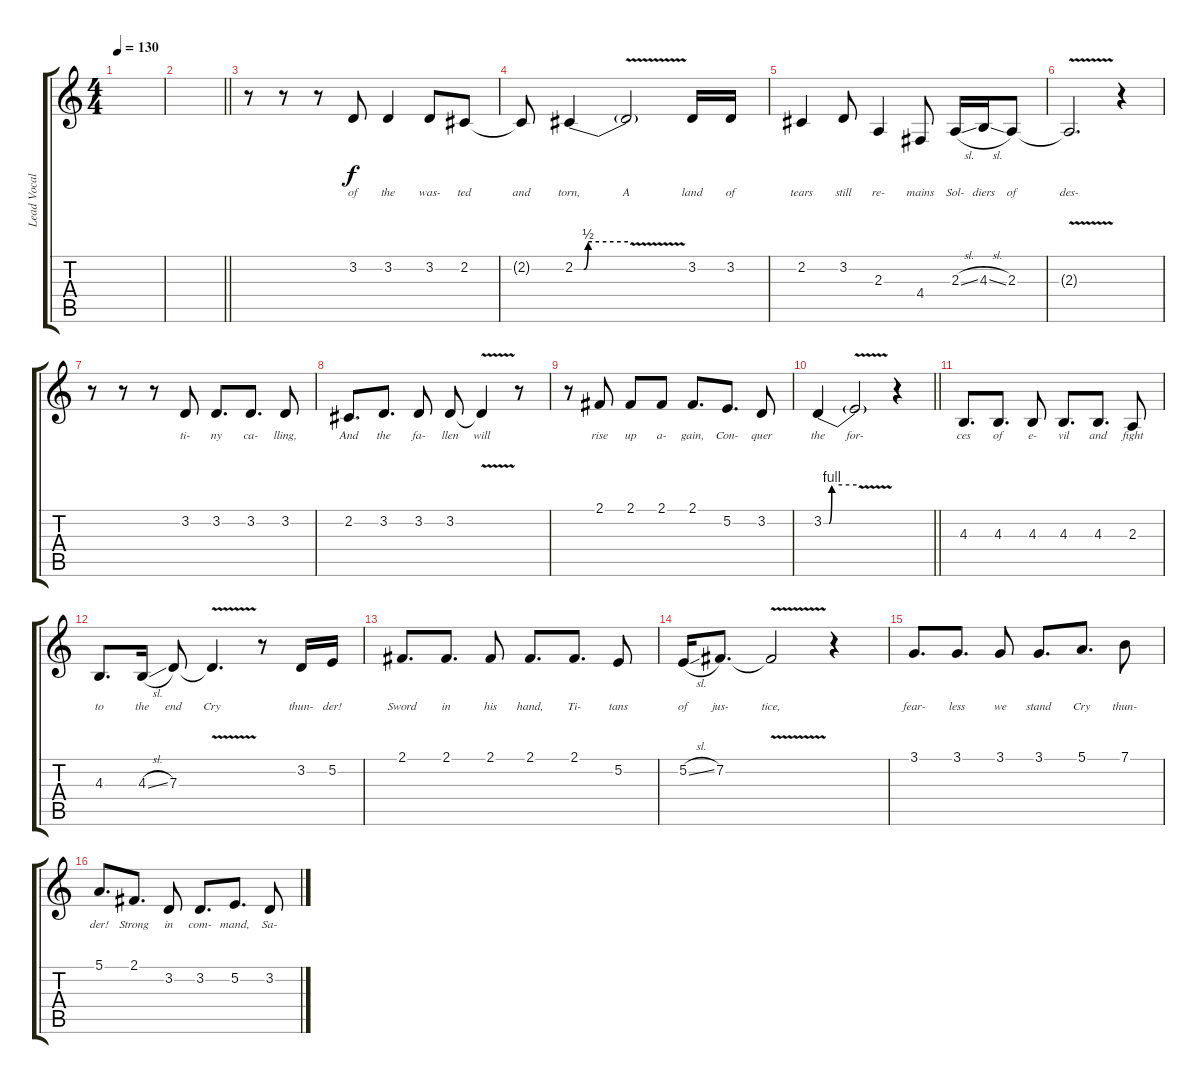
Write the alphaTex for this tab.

\track ("Lead Vocal - Marc Hudson" "Lead Vocal") {instrument clarinet}
\staff {score tabs}
\tuning (E4 B3 G3 D3 A2 E2) {hide}
\ts (4 4)
\tempo 130
\clef g2
\ks c
|
\barLineRight lightlight
|
\section ("" "")
r.8 r.8 r.8 3.2.8{lyrics (0 "of") lyrics (1 "") lyrics (2 "") lyrics (3 "") lyrics (4 "")} 3.2.4{lyrics (0 "the") lyrics (1 "") lyrics (2 "") lyrics (3 "") lyrics (4 "")} 3.2.8{lyrics (0 "was-") lyrics (1 "") lyrics (2 "") lyrics (3 "") lyrics (4 "")} 2.2.8{lyrics (0 "ted") lyrics (1 "") lyrics (2 "") lyrics (3 "") lyrics (4 "")} |
2.2{t}.8{lyrics (0 "and") lyrics (1 "") lyrics (2 "") lyrics (3 "") lyrics (4 "")} 2.2{be (custom 0 0 10 0 15 2 60 2)}.4{lyrics (0 "torn,") lyrics (1 "") lyrics (2 "") lyrics (3 "") lyrics (4 "")} 2.2{v t}.2{lyrics (0 "A") lyrics (1 "") lyrics (2 "") lyrics (3 "") lyrics (4 "")} 3.2.16{lyrics (0 "land") lyrics (1 "") lyrics (2 "") lyrics (3 "") lyrics (4 "")} 3.2.16{lyrics (0 "of") lyrics (1 "") lyrics (2 "") lyrics (3 "") lyrics (4 "")} |
2.2.4{lyrics (0 "tears") lyrics (1 "") lyrics (2 "") lyrics (3 "") lyrics (4 "")} 3.2.8{lyrics (0 "still") lyrics (1 "") lyrics (2 "") lyrics (3 "") lyrics (4 "")} 2.3.4{lyrics (0 "re-") lyrics (1 "") lyrics (2 "") lyrics (3 "") lyrics (4 "")} 4.4.8{lyrics (0 "mains") lyrics (1 "") lyrics (2 "") lyrics (3 "") lyrics (4 "")} 2.3{sl}.16{lyrics (0 "Sol-") lyrics (1 "") lyrics (2 "") lyrics (3 "") lyrics (4 "")} 4.3{sl}.16{lyrics (0 "diers") lyrics (1 "") lyrics (2 "") lyrics (3 "") lyrics (4 "")} 2.3.8{lyrics (0 "of") lyrics (1 "") lyrics (2 "") lyrics (3 "") lyrics (4 "")} |
2.3{v t}.2{d lyrics (0 "des-") lyrics (1 "") lyrics (2 "") lyrics (3 "") lyrics (4 "")} r.4 |
r.8 r.8 r.8 3.2.8{lyrics (0 "ti-") lyrics (1 "") lyrics (2 "") lyrics (3 "") lyrics (4 "")} 3.2.8{d lyrics (0 "ny") lyrics (1 "") lyrics (2 "") lyrics (3 "") lyrics (4 "")} 3.2.8{d lyrics (0 "ca-") lyrics (1 "") lyrics (2 "") lyrics (3 "") lyrics (4 "")} 3.2.8{lyrics (0 "lling,") lyrics (1 "") lyrics (2 "") lyrics (3 "") lyrics (4 "")} |
2.2.8{d lyrics (0 "And") lyrics (1 "") lyrics (2 "") lyrics (3 "") lyrics (4 "")} 3.2.8{d lyrics (0 "the") lyrics (1 "") lyrics (2 "") lyrics (3 "") lyrics (4 "")} 3.2.8{lyrics (0 "fa-") lyrics (1 "") lyrics (2 "") lyrics (3 "") lyrics (4 "")} 3.2.8{lyrics (0 "llen") lyrics (1 "") lyrics (2 "") lyrics (3 "") lyrics (4 "")} 3.2{v t}.4{lyrics (0 "will") lyrics (1 "") lyrics (2 "") lyrics (3 "") lyrics (4 "")} r.8 |
r.8 2.1.8{lyrics (0 "rise") lyrics (1 "") lyrics (2 "") lyrics (3 "") lyrics (4 "")} 2.1.8{lyrics (0 "up") lyrics (1 "") lyrics (2 "") lyrics (3 "") lyrics (4 "")} 2.1.8{lyrics (0 "a-") lyrics (1 "") lyrics (2 "") lyrics (3 "") lyrics (4 "")} 2.1.8{d lyrics (0 "gain,") lyrics (1 "") lyrics (2 "") lyrics (3 "") lyrics (4 "")} 5.2.8{d lyrics (0 "Con-") lyrics (1 "") lyrics (2 "") lyrics (3 "") lyrics (4 "")} 3.2.8{lyrics (0 "quer") lyrics (1 "") lyrics (2 "") lyrics (3 "") lyrics (4 "")} |
\barLineRight lightlight
3.2{be (custom 0 0 10 0 15 4 60 4)}.4{lyrics (0 "the") lyrics (1 "") lyrics (2 "") lyrics (3 "") lyrics (4 "")} 3.2{v t}.2{lyrics (0 "for-") lyrics (1 "") lyrics (2 "") lyrics (3 "") lyrics (4 "")} r.4 |
\section ("" "")
4.3.8{d lyrics (0 "ces") lyrics (1 "") lyrics (2 "") lyrics (3 "") lyrics (4 "")} 4.3.8{d lyrics (0 "of") lyrics (1 "") lyrics (2 "") lyrics (3 "") lyrics (4 "")} 4.3.8{lyrics (0 "e-") lyrics (1 "") lyrics (2 "") lyrics (3 "") lyrics (4 "")} 4.3.8{d lyrics (0 "vil") lyrics (1 "") lyrics (2 "") lyrics (3 "") lyrics (4 "")} 4.3.8{d lyrics (0 "and") lyrics (1 "") lyrics (2 "") lyrics (3 "") lyrics (4 "")} 2.3.8{lyrics (0 "fight") lyrics (1 "") lyrics (2 "") lyrics (3 "") lyrics (4 "")} |
4.3.8{d lyrics (0 "to") lyrics (1 "") lyrics (2 "") lyrics (3 "") lyrics (4 "")} 4.3{sl}.16{lyrics (0 "the") lyrics (1 "") lyrics (2 "") lyrics (3 "") lyrics (4 "")} 7.3.8{lyrics (0 "end") lyrics (1 "") lyrics (2 "") lyrics (3 "") lyrics (4 "")} 7.3{v t}.4{d lyrics (0 "Cry") lyrics (1 "") lyrics (2 "") lyrics (3 "") lyrics (4 "")} r.8 3.2.16{lyrics (0 "thun-") lyrics (1 "") lyrics (2 "") lyrics (3 "") lyrics (4 "")} 5.2.16{lyrics (0 "der!") lyrics (1 "") lyrics (2 "") lyrics (3 "") lyrics (4 "")} |
2.1.8{d lyrics (0 "Sword") lyrics (1 "") lyrics (2 "") lyrics (3 "") lyrics (4 "")} 2.1.8{d lyrics (0 "in") lyrics (1 "") lyrics (2 "") lyrics (3 "") lyrics (4 "")} 2.1.8{lyrics (0 "his") lyrics (1 "") lyrics (2 "") lyrics (3 "") lyrics (4 "")} 2.1.8{d lyrics (0 "hand,") lyrics (1 "") lyrics (2 "") lyrics (3 "") lyrics (4 "")} 2.1.8{d lyrics (0 "Ti-") lyrics (1 "") lyrics (2 "") lyrics (3 "") lyrics (4 "")} 5.2.8{lyrics (0 "tans") lyrics (1 "") lyrics (2 "") lyrics (3 "") lyrics (4 "")} |
5.2{sl}.16{lyrics (0 "of") lyrics (1 "") lyrics (2 "") lyrics (3 "") lyrics (4 "")} 7.2.8{d lyrics (0 "jus-") lyrics (1 "") lyrics (2 "") lyrics (3 "") lyrics (4 "")} 7.2{v t}.2{lyrics (0 "tice,") lyrics (1 "") lyrics (2 "") lyrics (3 "") lyrics (4 "")} r.4 |
3.1.8{d lyrics (0 "fear-") lyrics (1 "") lyrics (2 "") lyrics (3 "") lyrics (4 "")} 3.1.8{d lyrics (0 "less") lyrics (1 "") lyrics (2 "") lyrics (3 "") lyrics (4 "")} 3.1.8{lyrics (0 "we") lyrics (1 "") lyrics (2 "") lyrics (3 "") lyrics (4 "")} 3.1.8{d lyrics (0 "stand") lyrics (1 "") lyrics (2 "") lyrics (3 "") lyrics (4 "")} 5.1.8{d lyrics (0 "Cry") lyrics (1 "") lyrics (2 "") lyrics (3 "") lyrics (4 "")} 7.1.8{lyrics (0 "thun-") lyrics (1 "") lyrics (2 "") lyrics (3 "") lyrics (4 "")} |
5.1.8{d lyrics (0 "der!") lyrics (1 "") lyrics (2 "") lyrics (3 "") lyrics (4 "")} 2.1.8{d lyrics (0 "Strong") lyrics (1 "") lyrics (2 "") lyrics (3 "") lyrics (4 "")} 3.2.8{lyrics (0 "in") lyrics (1 "") lyrics (2 "") lyrics (3 "") lyrics (4 "")} 3.2.8{d lyrics (0 "com-") lyrics (1 "") lyrics (2 "") lyrics (3 "") lyrics (4 "")} 5.2.8{d lyrics (0 "mand,") lyrics (1 "") lyrics (2 "") lyrics (3 "") lyrics (4 "")} 3.2.8{lyrics (0 "Sa-") lyrics (1 "") lyrics (2 "") lyrics (3 "") lyrics (4 "")}
